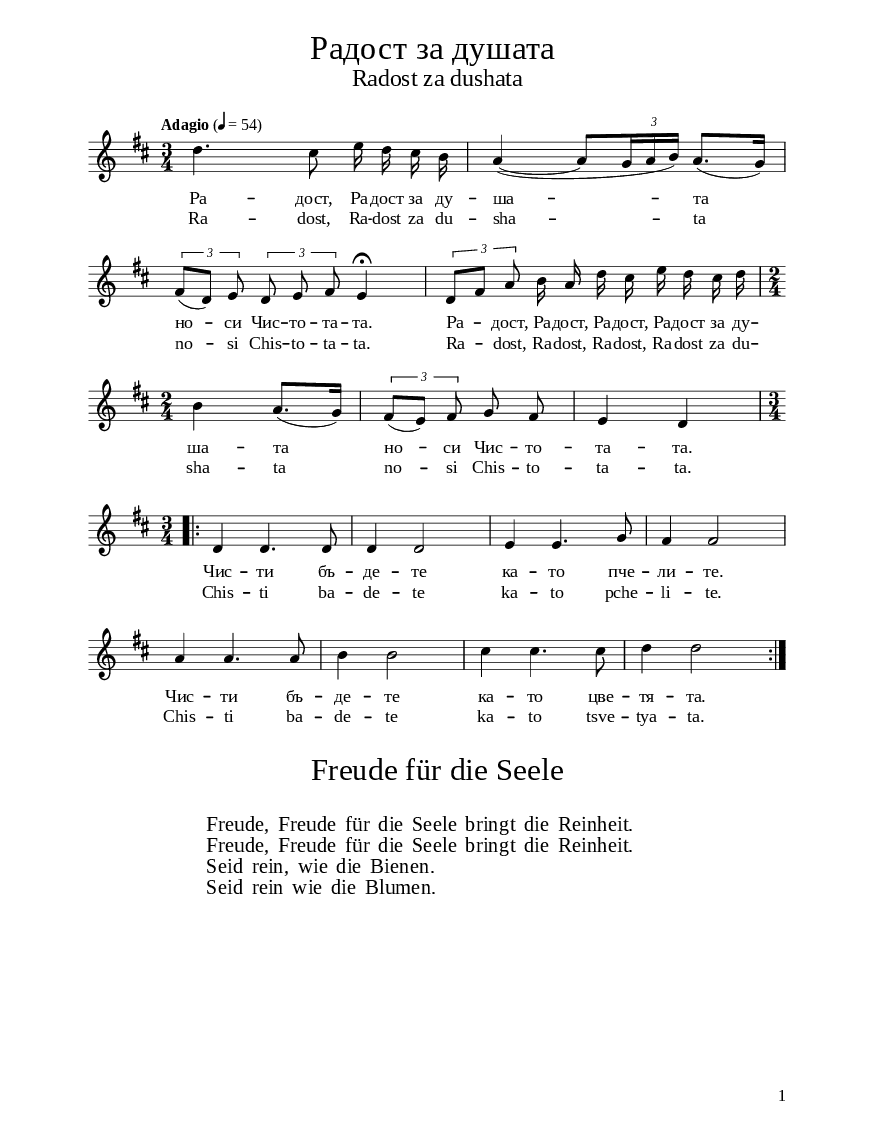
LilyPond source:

\version "2.21.1"

% include paper part and global functions
\include "include/globals.ily"

\bookpart {
  \include "include/bookpart-paper.ily"
  \score {
    \include "include/score-layout.ily"

    \new Voice \absolute {
      \clef treble
      \key d \major
      \time 3/4
      \tempoFunc "Adagio" 4 "54"
      \autoBeamOff
    d''4.  cis''8  e''16  d''16
      cis''16  b'16 | % 2
      a'4 ( ~  a'8 [ \once \omit TupletBracket
      \times 2/3  {
        g'16  a'16  b'16 ) ]
      }
      a'8. ( [  g'16 ) ] \break | % 3

      \times 2/3  {
        fis'8 ( [  d'8 ) ] e'8
      }

      \times 2/3  {
        d'8   e'8  fis'8
      }
      e'4 ^\fermata \noBreak | % 4

      \times 2/3  {
        d'8 [  fis'8 ] a'8
      }
      b'16  a'16  d''16  cis''16
      e''16  d''16  cis''16  d''16
      \break | % 5
      \time 2/4
      b'4  a'8. [(  g'16 )]
      \times 2/3  {
        fis'8 ( [  e'8 ) ] fis'8
      }
      % 6
      g'8  fis'8  e'4  d'4 \time 3/4 \break \repeat
      volta 2 {
        | % 7
        d'4  d'4.  d'8 | % 8
        d'4  d'2 | % 9
        e'4  e'4.  g'8 |
        fis'4  fis'2 \break | % 11
        a'4  a'4.  a'8 | % 12
        b'4  b'2 | % 13
        cis''4  cis''4.  cis''8 | % 14
        d''4  d''2
      }
    
    }

    \addlyrics {
   Ра -- дост, Ра -- дост за ду -- ша
      --    та  но -- си
      Чис -- то -- та -- та. Ра -- дост,
      Ра -- дост, Ра -- дост, Ра -- дост
      за ду -- ша -- та  но -- си
      Чис -- то -- та -- та. Чис -- ти бъ --
      де -- те ка -- то пче -- ли -- те.
      Чис -- ти бъ -- де -- те ка -- то
      цве -- тя -- та.
    }

    \addlyrics {
        Ra -- dost, Ra -- dost za du -- sha
        --    ta  no -- si
        Chis -- to -- ta -- ta. Ra -- dost,
        Ra -- dost, Ra -- dost, Ra -- dost
        za du -- sha -- ta  no -- si
        Chis -- to -- ta -- ta. Chis -- ti ba --
        de -- te ka -- to pche -- li -- te.
        Chis -- ti ba -- de -- te ka -- to
        tsve -- tya -- ta.
    }
    \header {
      title = \titleFunc "Радост за душата " "Radost za dushata"
    }

    \midi{}

  } % score
  
  

  % include foreign translation(s) of the song
  \version "2.20.0"

\markup \fill-line { \fontsize #6 "Freude für die Seele" }
\markup \null
\markup \null
\markup \fontsize #+2.5 {
  \hspace #10
  \override #'(baseline-skip . 2)

  \column {
    \line { " " }

\line { " "Freude, Freude für die Seele bringt die Reinheit. }

\line { " "Freude, Freude für die Seele bringt die Reinheit. }

\line { " "Seid rein, wie die Bienen.}

\line { " "Seid rein wie die Blumen.}

  }
}


} % bookpart
